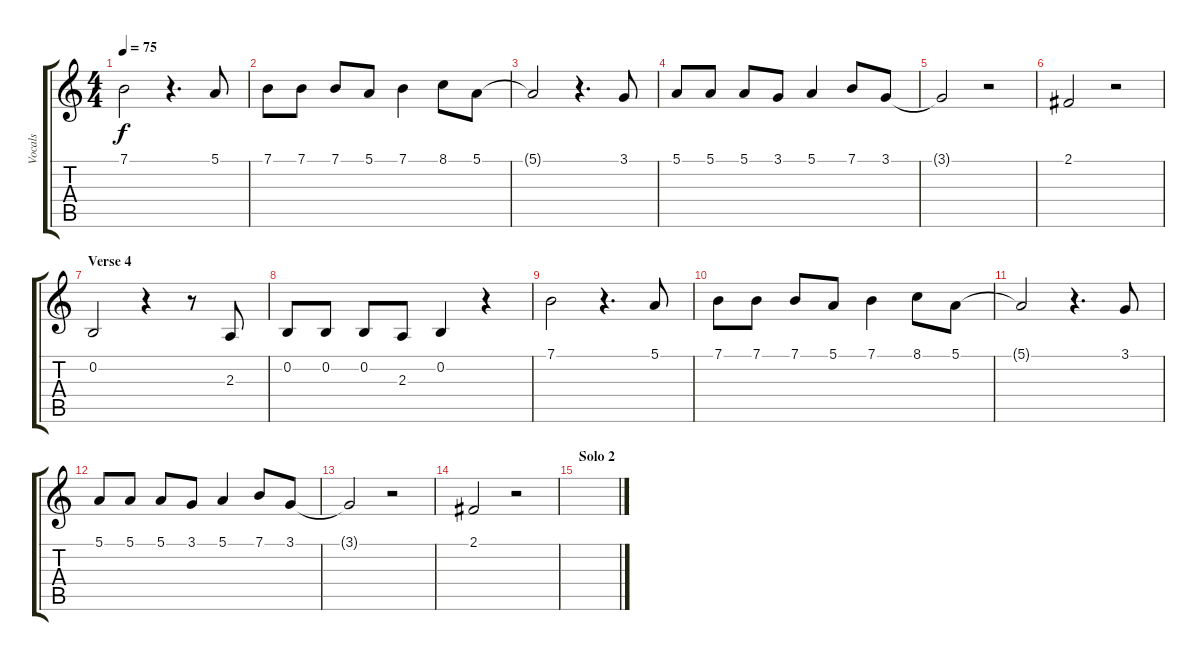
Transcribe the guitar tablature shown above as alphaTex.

\track ("Vocals" "Vocals") {instrument trumpet}
\staff {score tabs}
\tuning (E4 B3 G3 D3 A2 E2) {hide}
\ts (4 4)
\tempo 75
\clef g2
\ks c
7.1.2{dy f} r.4{d} 5.1.8 |
7.1.8 7.1.8 7.1.8 5.1.8 7.1.4 8.1.8 5.1.8 |
5.1{t}.2 r.4{d} 3.1.8 |
5.1.8 5.1.8 5.1.8 3.1.8 5.1.4 7.1.8 3.1.8 |
3.1{t}.2 r.2 |
2.1.2 r.2 |
\section ("" "Verse 4")
0.2.2 r.4 r.8 2.3.8 |
0.2.8 0.2.8 0.2.8 2.3.8 0.2.4 r.4 |
7.1.2 r.4{d} 5.1.8 |
7.1.8 7.1.8 7.1.8 5.1.8 7.1.4 8.1.8 5.1.8 |
5.1{t}.2 r.4{d} 3.1.8 |
5.1.8 5.1.8 5.1.8 3.1.8 5.1.4 7.1.8 3.1.8 |
3.1{t}.2 r.2 |
2.1.2 r.2 |
\section ("" "Solo 2")
